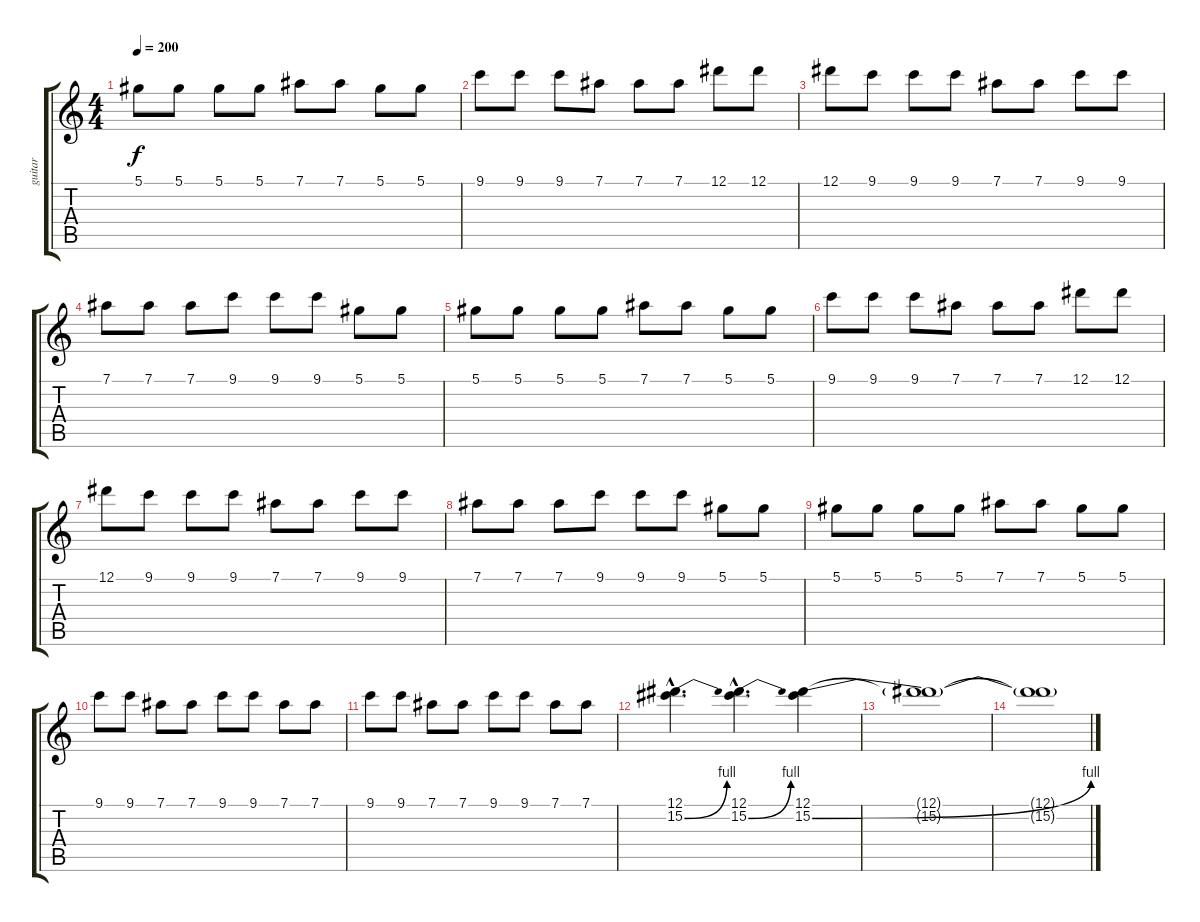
\track ("guitar" "guitar") {instrument distortionguitar}
\staff {score tabs}
\tuning (Eb4 Bb3 Gb3 Db3 Ab2 Db2) {hide}
\ts (4 4)
\tempo 200
\clef g2
\ks c
5.1.8{dy f} 5.1.8 5.1.8 5.1.8 7.1.8 7.1.8 5.1.8 5.1.8 |
9.1.8 9.1.8 9.1.8 7.1.8 7.1.8 7.1.8 12.1.8 12.1.8 |
12.1.8 9.1.8 9.1.8 9.1.8 7.1.8 7.1.8 9.1.8 9.1.8 |
7.1.8 7.1.8 7.1.8 9.1.8 9.1.8 9.1.8 5.1.8 5.1.8 |
5.1.8 5.1.8 5.1.8 5.1.8 7.1.8 7.1.8 5.1.8 5.1.8 |
9.1.8 9.1.8 9.1.8 7.1.8 7.1.8 7.1.8 12.1.8 12.1.8 |
12.1.8 9.1.8 9.1.8 9.1.8 7.1.8 7.1.8 9.1.8 9.1.8 |
7.1.8 7.1.8 7.1.8 9.1.8 9.1.8 9.1.8 5.1.8 5.1.8 |
5.1.8 5.1.8 5.1.8 5.1.8 7.1.8 7.1.8 5.1.8 5.1.8 |
9.1.8 9.1.8 7.1.8 7.1.8 9.1.8 9.1.8 7.1.8 7.1.8 |
9.1.8 9.1.8 7.1.8 7.1.8 9.1.8 9.1.8 7.1.8 7.1.8 |
(12.1{hac} 15.2{be (bend 0 0 60 4) hac}).4{d} (12.1{hac} 15.2{be (bend 0 0 60 4) hac}).4{d} (12.1 15.2{be (bend 0 0 60 4)}).4 |
(12.1{t} 15.2{t}).1 |
(12.1{t} 15.2{t}).1
